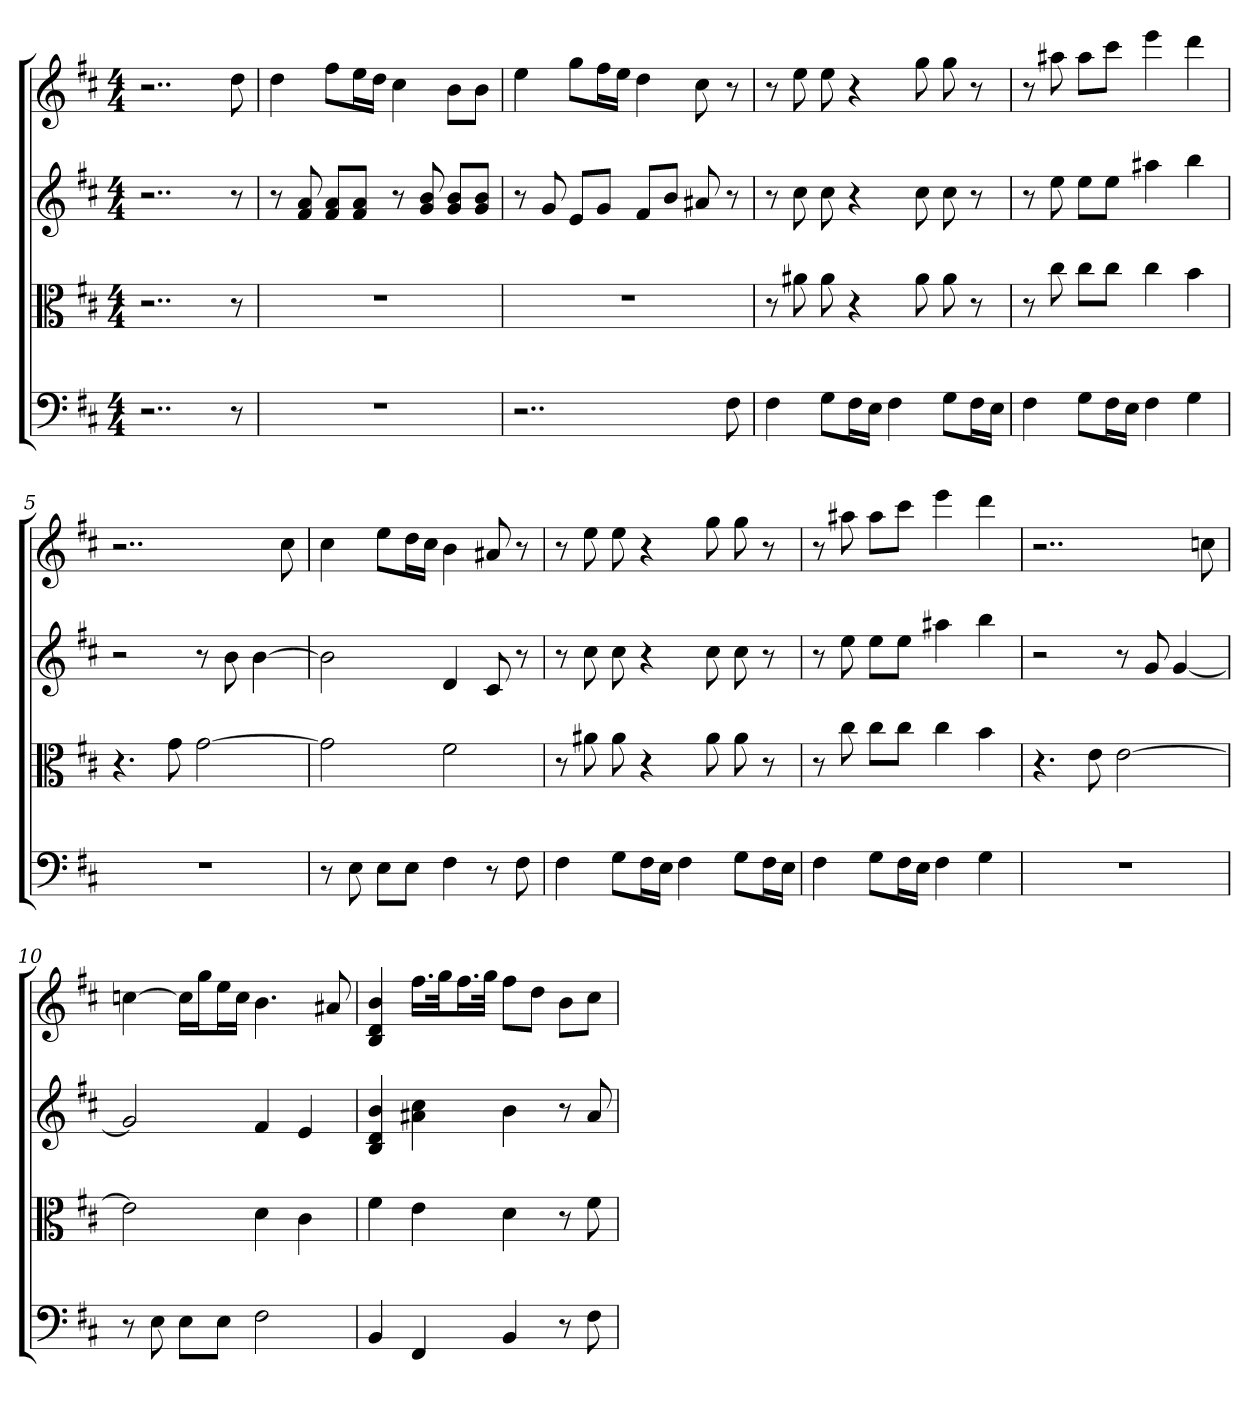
**kern	**kern	**kern	**kern
*part4	*part3	*part2	*part1
*staff4	*staff3	*staff2	*staff1
*clefF4	*clefC3	*	*
*k[f#c#]	*k[f#c#]	*k[f#c#]	*k[f#c#]
*b:	*b:	*b:	*b:
*M4/4	*M4/4	*M4/4	*M4/4
=	=	=	=
2..r	2..r	2..r	2..r
8r	8r	8r	8dd
=1	=1	=1	=1
1r	1r	8r	4dd
.	.	8f# 8a	.
.	.	8f# 8aL	8ff#L
.	.	8f# 8aJ	16eeL
.	.	.	16ddJJ
.	.	8r	4cc#
.	.	8g 8b	.
.	.	8g 8bL	8bL
.	.	8g 8bJ	8bJ
=2	=2	=2	=2
2..r	1r	8r	4ee
.	.	8g	.
.	.	8eL	8ggL
.	.	8gJ	16ff#L
.	.	.	16eeJJ
.	.	8f#L	4dd
.	.	8bJ	.
.	.	8a#X	8cc#
8F#	.	8r	8r
=3	=3	=3	=3
4F#	8r	8r	8r
.	8a#X	8cc#	8ee
8G\L	8a#	8cc#	8ee
16F#\L	4r	4r	4r
16E\JJ	.	.	.
4F#	.	.	.
.	8a#	8cc#	8gg
8G\L	8a#	8cc#	8gg
16F#\L	8r	8r	8r
16E\JJ	.	.	.
=4	=4	=4	=4
4F#	8r	8r	8r
.	8cc#	8ee	8aa#X
8G\L	8cc#\L	8eeL	8aa#L
16F#\L	8cc#\J	8eeJ	8ccc#J
16E\JJ	.	.	.
4F#	4cc#	4aa#X	4eee
4G	4b	4bb	4ddd
=5	=5	=5	=5
1r	4.r	2r	2..r
.	8g	.	.
.	[2g	8r	.
.	.	8b	.
.	.	[4b	.
.	.	.	8cc#
=6	=6	=6	=6
8r	2g]	2b]	4cc#
8E	.	.	.
8E\L	.	.	8eeL
8E\J	.	.	16ddL
.	.	.	16cc#JJ
4F#	2f#	4d	4b
8r	.	8c#	8a#X
8F#	.	8r	8r
=7	=7	=7	=7
4F#	8r	8r	8r
.	8a#X	8cc#	8ee
8G\L	8a#	8cc#	8ee
16F#\L	4r	4r	4r
16E\JJ	.	.	.
4F#	.	.	.
.	8a#	8cc#	8gg
8G\L	8a#	8cc#	8gg
16F#\L	8r	8r	8r
16E\JJ	.	.	.
=8	=8	=8	=8
4F#	8r	8r	8r
.	8cc#	8ee	8aa#X
8G\L	8cc#\L	8eeL	8aa#L
16F#\L	8cc#\J	8eeJ	8ccc#J
16E\JJ	.	.	.
4F#	4cc#	4aa#X	4eee
4G	4b	4bb	4ddd
=9	=9	=9	=9
1r	4.r	2r	2..r
.	8e	.	.
.	[2e	8r	.
.	.	8g	.
.	.	[4g	.
.	.	.	8ccn
=10	=10	=10	=10
8r	2e]	2g]	[4ccn
8E	.	.	.
8E\L	.	.	16ccLL]
.	.	.	16ggJ
8E\J	.	.	16eeL
.	.	.	16ccJJ
2F#	4d	4f#	4.b
.	4c#	4e	.
.	.	.	8a#X
=11	=11	=11	=11
4BB	4f#	4B 4d 4b	4B 4d 4b
4FF#	4e	4a#X 4cc#	16.ff#LL
.	.	.	32ggJk
.	.	.	16.ff#L
.	.	.	32ggJJk
4BB	4d	4b	8ff#L
.	.	.	8ddJ
8r	8r	8r	8bL
8F#	8f#	8a#	8cc#J
=	=	=	=
*-	*-	*-	*-
